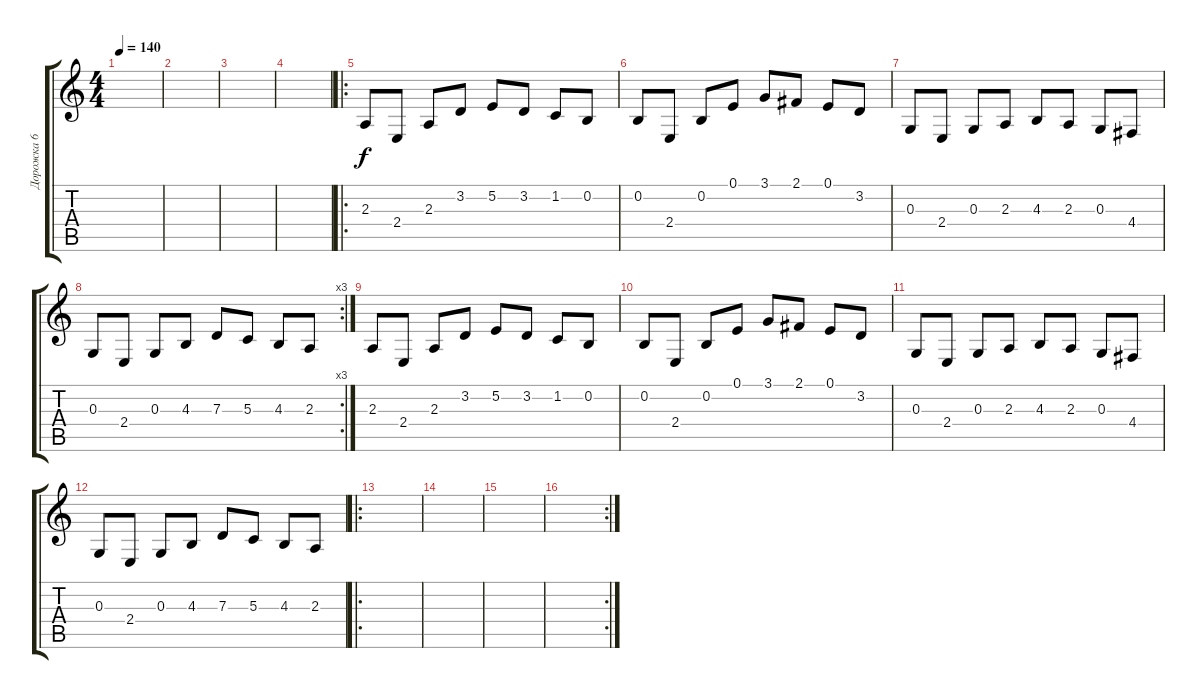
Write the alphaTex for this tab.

\track ("Дорожка 6" "Дорожка 6") {instrument acousticgrandpiano}
\staff {score tabs}
\tuning (E4 B3 G3 D3 A2 E2) {hide}
\ts (4 4)
\tempo 140
\clef g2
\ks c
|
|
|
|
\ro
2.3.8 2.4.8 2.3.8 3.2.8 5.2.8 3.2.8 1.2.8 0.2.8 |
0.2.8 2.4.8 0.2.8 0.1.8 3.1.8 2.1.8 0.1.8 3.2.8 |
0.3.8 2.4.8 0.3.8 2.3.8 4.3.8 2.3.8 0.3.8 4.4.8 |
\rc 3
0.3.8 2.4.8 0.3.8 4.3.8 7.3.8 5.3.8 4.3.8 2.3.8 |
2.3.8 2.4.8 2.3.8 3.2.8 5.2.8 3.2.8 1.2.8 0.2.8 |
0.2.8 2.4.8 0.2.8 0.1.8 3.1.8 2.1.8 0.1.8 3.2.8 |
0.3.8 2.4.8 0.3.8 2.3.8 4.3.8 2.3.8 0.3.8 4.4.8 |
0.3.8 2.4.8 0.3.8 4.3.8 7.3.8 5.3.8 4.3.8 2.3.8 |
\ro
|
|
|
\rc 2
